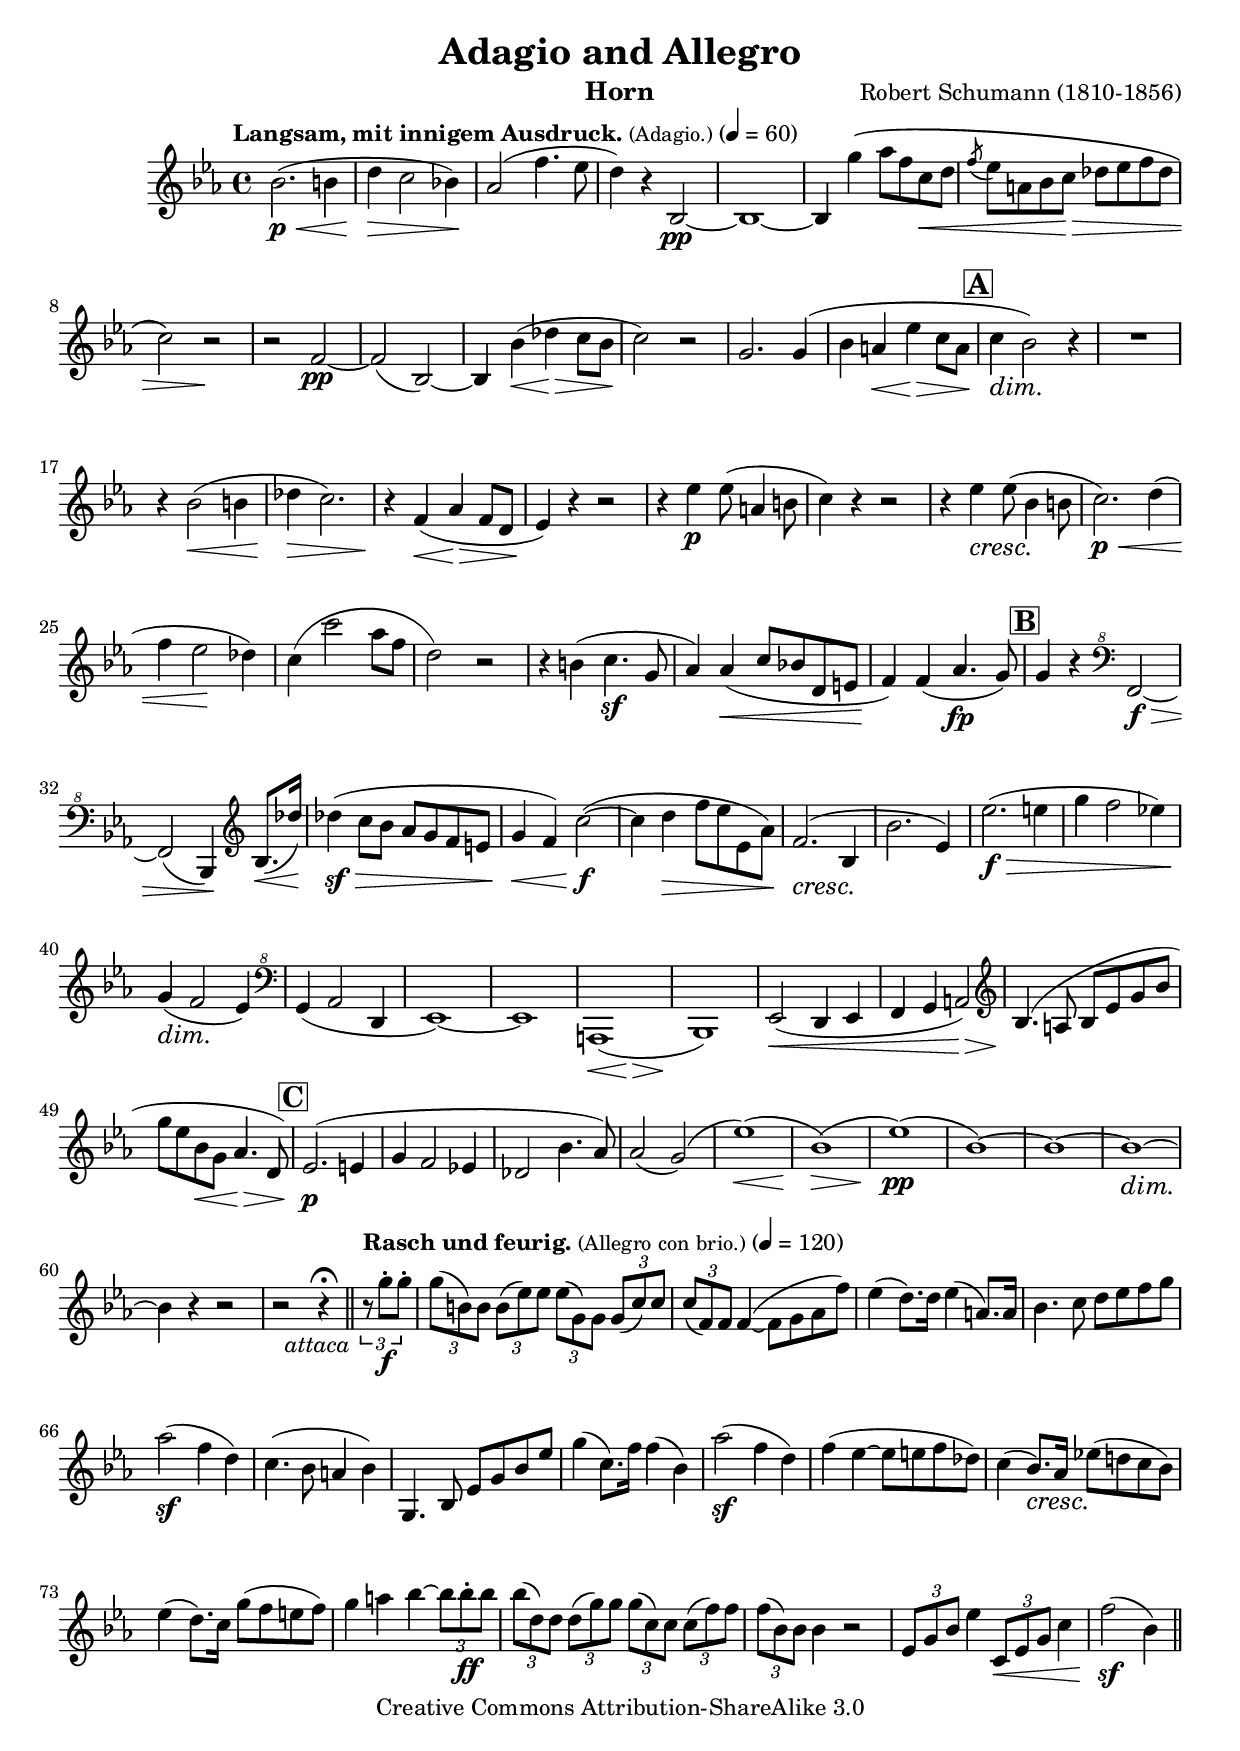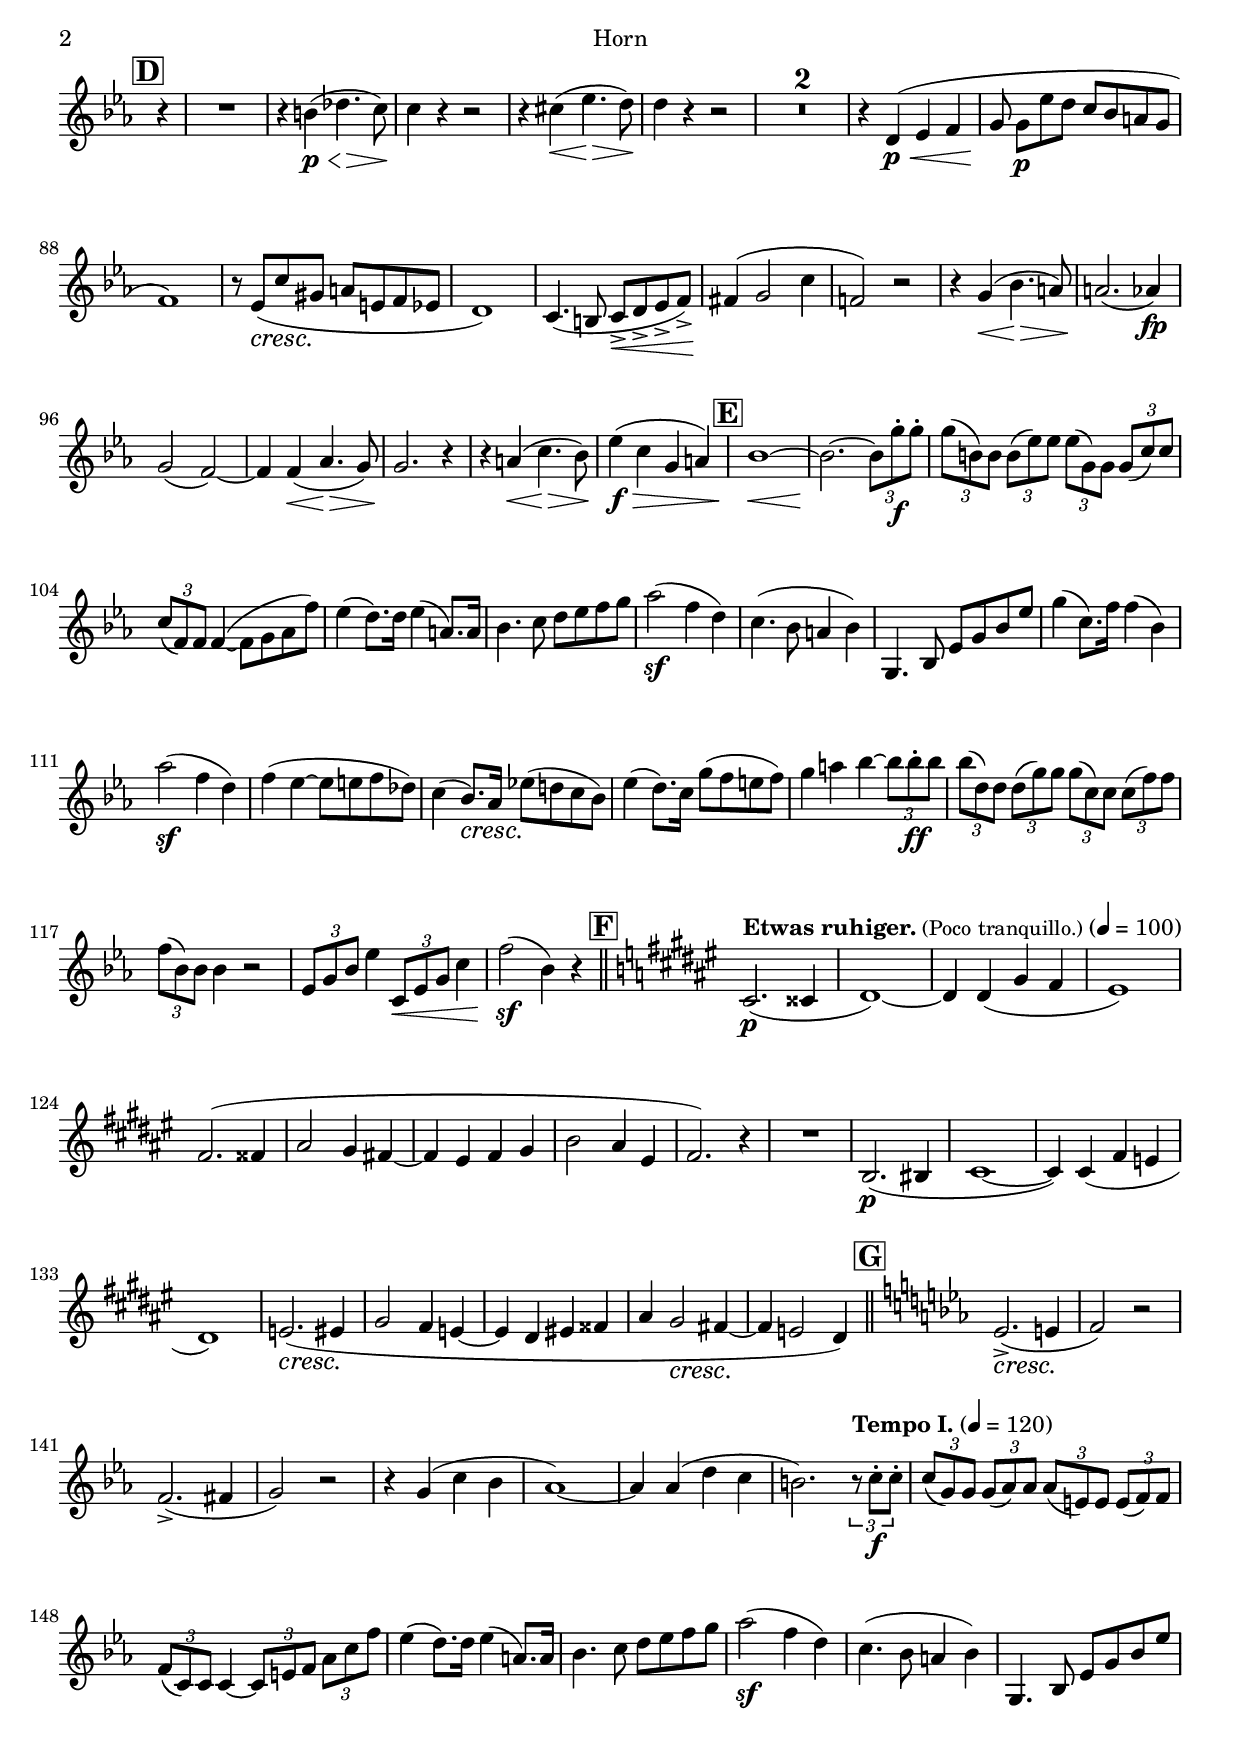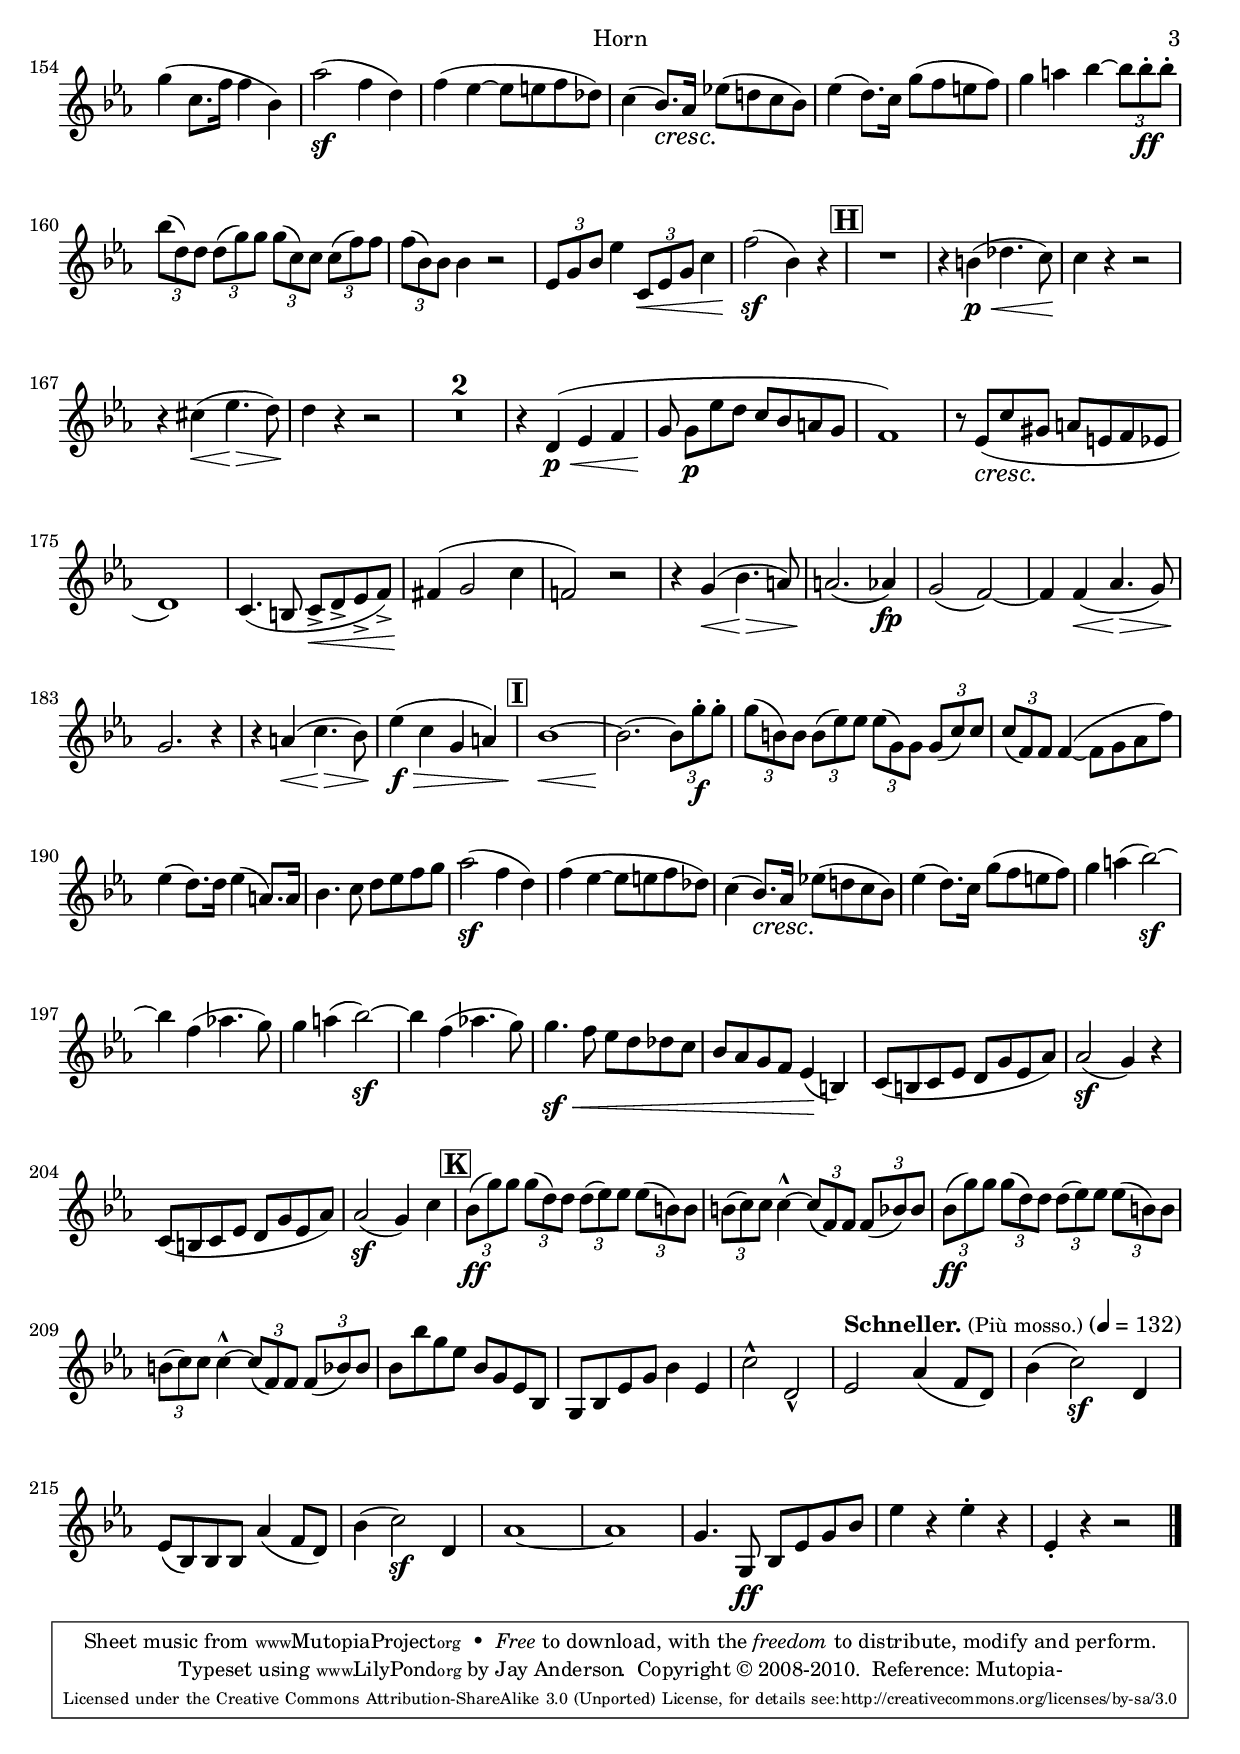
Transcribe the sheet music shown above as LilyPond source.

\version "2.13.19"

\version "2.13.19"

pMoltoLegatoMarkup = \markup {\dynamic p \normal-text \italic {molto legato}}
pMoltoLegato = #(make-dynamic-script pMoltoLegatoMarkup)

slashedGrace = #(define-music-function (parser location music) (ly:music?)
#{
  \override Stem #'stroke-style = #"grace"
  \grace $music
  \revert Stem #'stroke-style
#})

stop =
#(define-music-function (parser location music) (ly:music?)
  (set! (ly:music-property music 'tweaks)
        (acons 'before-line-breaking
               (lambda (grob)
                 (let ((dots (ly:grob-object grob 'dot)))
                   (ly:grob-set-property! grob 'duration-log 2)
                   (and (ly:grob? dots)
                        (ly:grob-set-property! dots 'dot-count 0))))
               (ly:music-property music 'tweaks)))
  music)

tupletOff =
{
  \override TupletNumber #'transparent = ##t
  \override TupletBracket #'transparent = ##t
}

tupletOn =
{
  \revert TupletNumber #'transparent
  \revert TupletBracket #'transparent
}

crescTextCresc =
{
  \set crescendoText = \markup { \italic "cresc." }
  \set crescendoSpanner = #'text
  \override DynamicTextSpanner #'dash-period = #3.0
}

crescJustTextCresc =
{
  \set crescendoText = \markup { \italic "cresc." }
  \set crescendoSpanner = #'text
  \override DynamicTextSpanner #'dash-period = #-1.0
}

dimTextDim =
{
  \set decrescendoText = \markup { \italic "dim." }
  \set decrescendoSpanner = #'text
  \override DynamicTextSpanner #'dash-period = #3.0
}

dimJustTextDim =
{
  \set decrescendoText = \markup { \italic "dim." }
  \set decrescendoSpanner = #'text
  \override DynamicTextSpanner #'dash-period = #-1.0
}

boxMark = #(define-music-function (parser location markp) (string?)
#{
  \mark \markup { \box \bold $markp }
#})

outline =
{
  \tempo \markup {\bold {Langsam, mit innigem Ausdruck.} \normal-text \smaller {(Adagio.)}} 4=60
  s1*14 |

  \boxMark "A"
  s1*16 |

  \boxMark "B"
  s1*19 |

  \boxMark "C"
  s1*11 |
  s4*3 \bar "||"
  \once \override Score.RehearsalMark #'break-visibility = #begin-of-line-invisible
  \once \override Score.RehearsalMark #'direction = #DOWN
  \once \override Score.RehearsalMark #'font-size = 0
  \once \override Score.RehearsalMark #'self-alignment-X = #right
  \mark \markup {\italic attaca}

  \tempo \markup {\bold {Rasch und feurig.} \normal-text \smaller {(Allegro con brio.)}} 4=120
  s4 |
  s1*16 |
  s4*3 \bar "||"

  \boxMark "D"
  s4 |
  s1*22 |

  \boxMark "E"
  s1*19 | \bar "||"

  \boxMark "F"
  \tempo \markup {\bold {Etwas ruhiger.} \normal-text \smaller {(Poco tranquillo.)}} 4=100
  s1*19 | \bar "||"

  \boxMark "G"
  s1*7 |
  s4*3

  \tempo "Tempo I." 4=120
  s4 |
  s1*17 |

  \boxMark "H"
  s1*22 |

  \boxMark "I"
  s1*20 |

  \boxMark "K"
  s1*7 |

  \tempo \markup {\bold {Schneller.} \normal-text \smaller {(Più mosso.)}} 4=132
  s1*9 | \bar "|."
}

afterGraceFraction = #(cons 15 16)

\layout
{
  \context
  {
    \Score
    skipBars = ##t
    extraNatural = ##f
    \override PaperColumn #'keep-inside-line = ##t
    \override NonMusicalPaperColumn #'keep-inside-line = ##t
    autoAccidentals = #`(Staff ,(make-accidental-rule 'same-octave 0)
                               ,(make-accidental-rule 'any-octave 0)
                               ,(make-accidental-rule 'same-octave 1))
    markFormatter = #format-mark-numbers
    \override Beam #'breakable = ##t
    \override NoteCollision #'merge-differently-dotted = ##t
  }

  \context
  {
    \RemoveEmptyStaffContext
  }
}

\midi
{
  \context
  {
    \Voice
    \remove "Dynamic_performer"
  }
}

\paper
{
  ragged-right = ##f
  ragged-last = ##f
  ragged-bottom = ##f
  ragged-last-bottom = ##f
}

\version "2.13.19"

\version "2.13.19"

pMoltoLegatoMarkup = \markup {\dynamic p \normal-text \italic {molto legato}}
pMoltoLegato = #(make-dynamic-script pMoltoLegatoMarkup)

slashedGrace = #(define-music-function (parser location music) (ly:music?)
#{
  \override Stem #'stroke-style = #"grace"
  \grace $music
  \revert Stem #'stroke-style
#})

stop =
#(define-music-function (parser location music) (ly:music?)
  (set! (ly:music-property music 'tweaks)
        (acons 'before-line-breaking
               (lambda (grob)
                 (let ((dots (ly:grob-object grob 'dot)))
                   (ly:grob-set-property! grob 'duration-log 2)
                   (and (ly:grob? dots)
                        (ly:grob-set-property! dots 'dot-count 0))))
               (ly:music-property music 'tweaks)))
  music)

tupletOff =
{
  \override TupletNumber #'transparent = ##t
  \override TupletBracket #'transparent = ##t
}

tupletOn =
{
  \revert TupletNumber #'transparent
  \revert TupletBracket #'transparent
}

crescTextCresc =
{
  \set crescendoText = \markup { \italic "cresc." }
  \set crescendoSpanner = #'text
  \override DynamicTextSpanner #'dash-period = #3.0
}

crescJustTextCresc =
{
  \set crescendoText = \markup { \italic "cresc." }
  \set crescendoSpanner = #'text
  \override DynamicTextSpanner #'dash-period = #-1.0
}

dimTextDim =
{
  \set decrescendoText = \markup { \italic "dim." }
  \set decrescendoSpanner = #'text
  \override DynamicTextSpanner #'dash-period = #3.0
}

dimJustTextDim =
{
  \set decrescendoText = \markup { \italic "dim." }
  \set decrescendoSpanner = #'text
  \override DynamicTextSpanner #'dash-period = #-1.0
}

boxMark = #(define-music-function (parser location markp) (string?)
#{
  \mark \markup { \box \bold $markp }
#})

outline =
{
  \tempo \markup {\bold {Langsam, mit innigem Ausdruck.} \normal-text \smaller {(Adagio.)}} 4=60
  s1*14 |

  \boxMark "A"
  s1*16 |

  \boxMark "B"
  s1*19 |

  \boxMark "C"
  s1*11 |
  s4*3 \bar "||"
  \once \override Score.RehearsalMark #'break-visibility = #begin-of-line-invisible
  \once \override Score.RehearsalMark #'direction = #DOWN
  \once \override Score.RehearsalMark #'font-size = 0
  \once \override Score.RehearsalMark #'self-alignment-X = #right
  \mark \markup {\italic attaca}

  \tempo \markup {\bold {Rasch und feurig.} \normal-text \smaller {(Allegro con brio.)}} 4=120
  s4 |
  s1*16 |
  s4*3 \bar "||"

  \boxMark "D"
  s4 |
  s1*22 |

  \boxMark "E"
  s1*19 | \bar "||"

  \boxMark "F"
  \tempo \markup {\bold {Etwas ruhiger.} \normal-text \smaller {(Poco tranquillo.)}} 4=100
  s1*19 | \bar "||"

  \boxMark "G"
  s1*7 |
  s4*3

  \tempo "Tempo I." 4=120
  s4 |
  s1*17 |

  \boxMark "H"
  s1*22 |

  \boxMark "I"
  s1*20 |

  \boxMark "K"
  s1*7 |

  \tempo \markup {\bold {Schneller.} \normal-text \smaller {(Più mosso.)}} 4=132
  s1*9 | \bar "|."
}

afterGraceFraction = #(cons 15 16)

\layout
{
  \context
  {
    \Score
    skipBars = ##t
    extraNatural = ##f
    \override PaperColumn #'keep-inside-line = ##t
    \override NonMusicalPaperColumn #'keep-inside-line = ##t
    autoAccidentals = #`(Staff ,(make-accidental-rule 'same-octave 0)
                               ,(make-accidental-rule 'any-octave 0)
                               ,(make-accidental-rule 'same-octave 1))
    markFormatter = #format-mark-numbers
    \override Beam #'breakable = ##t
    \override NoteCollision #'merge-differently-dotted = ##t
  }

  \context
  {
    \RemoveEmptyStaffContext
  }
}

\midi
{
  \context
  {
    \Voice
    \remove "Dynamic_performer"
  }
}

\paper
{
  ragged-right = ##f
  ragged-last = ##f
  ragged-bottom = ##f
  ragged-last-bottom = ##f
}


horn = \relative c''
{
  \transposition f
  \key ees \major
  bes2.(\p\< b4 |
  d\> c2 bes4)\! |
  aes2( f'4. ees8 |
  d4) r bes,2~\pp |
  bes1~ |
  bes4 g''4\( aes8 f c\< d |
  \acciaccatura f8 ees a, bes c\> des ees f des |
  c2\) r\! |
  r f,~\pp |
  f( bes,~) |
  bes4 bes'(\< des\> c8 bes |
  c2)\! r |
  g2. g4( |
  bes a\<\< ees'\> c8 a |

  %A
  \dimJustTextDim
  c4\> bes2) r4\! |
  R1 |
  r4 bes2(\< b4 |
  \dimHairpin
  des\> c2.) |
  r4\! f,(\< aes\> f8 d |
  ees4)\! r r2 |
  r4 ees'4\p ees8( a,4 b8 |
  c4) r r2 |
  \crescJustTextCresc
  r4 ees4\< ees8( bes4 b8 |
  \crescHairpin
  c2.)\p\< d4( |
  f ees2\! des4) |
  c4( c'2 aes8 f |
  d2) r |
  r4 b( c4.\sf g8 |
  aes4) aes(\< c8 bes d, e |
  f4)\! f( aes4.\fp g8) |

  %B
  g4 r \clef "bass^8" f,2~\f\> |
  f( bes,4)\! \clef treble bes'8.(\< des'16) |
  des4(\sf\> c8 bes aes g f e |
  g4\< f) c'2~(\f |
  c4 d\> f8 ees ees, aes) |
  \crescJustTextCresc
  f2.(\< bes,4 |
  bes'2. ees,4)\! |
  ees'2.(\f\> e4 |
  g f2 ees4) |
  \dimJustTextDim
  g,4(\> f2 ees4)\! |
  \clef "bass^8"
  g,4( aes2 d,4 |
  ees1~) |
  ees |
  \crescHairpin
  \dimHairpin
  <<
    {
      \override Hairpin #'minimum-length = #4
      s4\< s s\> s s1*0\!
      \revert Hairpin #'minimum-length
    }
    a,1(
  >> |
  bes1) |
  ees2(\< d4 ees |
  f g a2\>) s1*0\! |
  \clef treble
  bes4.( a8 bes ees g bes |
  g' ees bes\< g aes4.\> d,8) |

  %C
  ees2.(\p e4 |
  g f2 ees4 |
  des2 bes'4. aes8) |
  aes2( g)( |
  ees'1)(\< |
  bes)(\> |
  ees)(\pp |
  bes~) |
  bes~ |
  \dimJustTextDim
  bes~\> |
  bes4\! r r2 |
  r2 r4\fermata

  %Allegro
  %TODO: Make sure these noBreaks don't mess up the piano score.
  \times 2/3 {r8 g'-.\f g-.} | \noBreak
  \times 2/3 {g( b,) b} \times 2/3 {b( ees) ees} \times 2/3 {ees( g,) g} \times 2/3 {g( c) c} |
  \times 2/3 {c( f,) f} f4~( f8 g aes f') |
  ees4( d8.) d16 ees4( a,8.) a16 |
  bes4. c8 d ees f g |
  aes2(\sf f4 d) |
  c4.( bes8 a4 bes) |
  g,4. bes8 ees g bes ees |
  g4( c,8.) f16 f4( bes,) |
  aes'2(\sf f4 d) |
  f4( ees~ ees8 e f des) |
  \crescJustTextCresc
  c4( bes8.)\< aes16 ees'8( d c bes) |
  ees4( d8.) c16 g'8( f e f) |
  g4 a bes4~ \times 2/3 {bes8 bes-.\ff bes} |
  \times 2/3 {bes( d,) d} \times 2/3 {d( g) g} \times 2/3 {g( c,) c} \times 2/3 {c( f) f} |
  \times 2/3 {f( bes,) bes} bes4 r2 |
  \crescHairpin
  \times 2/3 {ees,8 g bes} ees4 \times 2/3 {c,8\< ees g} c4 |
  f2(\sf bes,4)

  %D
  r4 |
  R1 |
  \dimHairpin
  r4 b(\p\< des4.\> c8) |
  c4\! r r2 |
  r4 cis(\< ees4.\> d8) |
  d4\! r r2 |
  R1*2 |
  r4 d,(\p\< ees f |
  g8\! g[(\p ees' d] c bes a g |
  f1) |
  \crescJustTextCresc
  r8 ees(\< c' gis a e f ees |
  d1)\! |
  \crescHairpin
  c4.( b8 c->\< d-> ees-> f->) |
  fis4(\! g2 c4( |
  f,2) r |
  r4 g(\< bes4.\> a8) s1*0\! |
  a2.( aes4)\fp |
  g2( f~) |
  f4 f(\< aes4.\> g8) s1*0\! |
  g2. r4 |
  r a(\< c4.\> bes8) s1*0\! |
  ees4(\f\> c g a) |

  %E
  bes1~\< |
  bes2.~\! \times 2/3 {bes8 g'-.\f g-.} |
  \times 2/3 {g( b,) b} \times 2/3 {b( ees) ees} \times 2/3 {ees( g,) g} \times 2/3 {g( c) c} |
  \times 2/3 {c( f,) f} f4~( f8 g aes f') |
  ees4( d8.) d16 ees4( a,8.) a16 |
  bes4. c8 d ees f g |
  aes2(\sf f4 d) |
  c4.( bes8 a4 bes) |
  g,4. bes8 ees g bes ees |
  g4( c,8.) f16 f4( bes,) |
  aes'2(\sf f4 d) |
  f4( ees~ ees8 e f des) |
  \crescJustTextCresc
  c4( bes8.)\< aes16 ees'8( d c bes) |
  ees4( d8.) c16 g'8( f e f) |
  g4 a bes4~ \times 2/3 {bes8 bes-.\ff bes} |
  \times 2/3 {bes( d,) d} \times 2/3 {d( g) g} \times 2/3 {g( c,) c} \times 2/3 {c( f) f} |
  \times 2/3 {f( bes,) bes} bes4 r2 |
  \crescHairpin
  \times 2/3 {ees,8 g bes} ees4 \times 2/3 {c,8\< ees g} c4 |
  f2(\sf bes,4) r4 |

  %F
  \key fis \major
  %TODO: Make sure these noBreaks don't mess up the piano score.
  cis,2.(\p cisis4 | \noBreak
  dis1~) | \noBreak
  dis4 dis( gis fis |
  eis1) |
  \crescJustTextCresc
  fis2.( fisis4 |
  ais2\! gis4 fis~ |
  fis eis fis gis |
  b2 ais4 eis |
  fis2.)\! r4 |
  R1 |
  b,2.(\p bis4 |
  cis1~ |
  cis4) cis( fis e |
  dis1) |
  e2.(\< eis4 |
  gis2 fis4 e~ |
  e dis eis fisis |
  ais gis2\< fis4~ |
  fis e2 dis4) |

  %G
  \key ees \major
  ees2.(->\< e4 |
  f2) r |
  f2.(-> fis4 |
  g2) r |
  r4 g( c bes |
  aes1~) |
  aes4 aes( d c |
  b2.)

  %Tempo I
  \times 2/3 {r8 c-.\f c-.} |
  \times 2/3 {c( g) g} \times 2/3 {g( aes) aes} \times 2/3 {aes( e) e} \times 2/3 {e( f) f} |
  \times 2/3 {f( c) c} c4~ \times 2/3 {c8 e f} \times 2/3 {aes c f} |
  ees4( d8.) d16 ees4( a,8.) a16 |
  bes4. c8 d ees f g |
  aes2(\sf f4 d) |
  c4.( bes8 a4 bes) |
  g,4. bes8 ees g bes ees |
  g4( c,8. f16 f4( bes,4) |
  aes'2(\sf f4 d) |
  f( ees~ ees8 e f des) |
  c4( bes8.)\< aes16 ees'8( d c bes) |
  ees4( d8.) c16 g'8( f e f) |
  g4 a bes~ \times 2/3 {bes8 bes-.\ff bes-.} |
  \times 2/3 {bes( d,) d} \times 2/3 {d( g) g} \times 2/3 {g( c,) c} \times 2/3 {c( f) f} |
  \times 2/3 {f( bes,) bes} bes4 r2 |
  \crescHairpin
  \times 2/3 {ees,8 g bes} ees4 \times 2/3 {c,8\< ees g} c4 |
  f2(\sf bes,4) r |

  %H
  R1 |
  r4 b(\p\< des4. c8) |
  c4\! r r2 |
  r4 cis(\< ees4.\> d8) |
  d4\! r r2 |
  R1*2 |
  r4 d,(\p\< ees f |
  g8\! g[(\p ees' d] c bes a g |
  f1) |
  \crescJustTextCresc
  r8 ees(\< c' gis a e f ees |
  d1)\! |
  \crescHairpin
  c4.( b8 c->\< d-> ees-> f->) |
  fis4(\! g2 c4( |
  f,2) r |
  r4 g(\< bes4.\> a8) s1*0\! |
  a2.( aes4)\fp |
  g2( f~) |
  f4 f(\< aes4.\> g8) s1*0\! |
  g2. r4 |
  r a(\< c4.\> bes8) s1*0\! |
  ees4(\f\> c g a) |

  %I
  bes1~\< |
  bes2.~\! \times 2/3 {bes8 g'-.\f g-.} |
  \times 2/3 {g( b,) b} \times 2/3 {b( ees) ees} \times 2/3 {ees( g,) g} \times 2/3 {g( c) c} |
  \times 2/3 {c( f,) f} f4~( f8 g aes f') |
  ees4( d8.) d16 ees4( a,8.) a16 |
  bes4. c8 d ees f g |
  aes2(\sf f4 d) |
  f( ees~ ees8 e f des) |
  \crescJustTextCresc
  c4( bes8.)\< aes16 ees'8( d c bes) |
  ees4( d8.) c16 g'8( f e f) |
  \repeat unfold 2
  {
    g4 a( bes2~)\sf |
    bes4 f( aes4. g8) |
  }
  \crescHairpin
  g4.\sf\< f8 ees d des c |
  bes aes g f ees4(\! b) |
  c8( b c ees d g ees aes) |
  aes2(\sf g4) r |
  c,8( b c ees d g ees aes) |
  aes2(\sf g4) c |

  %K
  s1*0\ff
  \repeat unfold 2
  {
    \times 2/3 {bes8(\ff g') g} \times 2/3 {g8( d) d} \times 2/3 {d8( ees) ees} \times 2/3 {ees8( b) b} |
    \times 2/3 {b( c) c} c4~-^ \times 2/3 {c8( f,) f} \times 2/3 {f( bes) bes} |
  }
  bes8 bes' g ees bes g ees bes |
  g bes ees g bes4 ees, |
  c'2-^ d,-^ |

  %piu mosso
  %TODO: Make sure these noBreaks don't mess up the piano score.
  ees aes4( f8 d) | \noBreak
  bes'4( c2)\sf d,4 |
  ees8( bes) bes bes aes'4( f8 d) |
  bes'4( c2)\sf d,4 |
  aes'1~ |
  aes |
  g4. g,8\ff bes ees g bes |
  ees4 r ees-. r |
  ees,-. r r2 |
}


instrument = "Horn"

\version "2.13.19"

\header
{
  title = "Adagio and Allegro"
  composer = "Robert Schumann (1810-1856)"
  instrument = \instrument

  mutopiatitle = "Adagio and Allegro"
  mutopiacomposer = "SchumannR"
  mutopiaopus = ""
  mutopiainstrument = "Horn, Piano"
  date = ""
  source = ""
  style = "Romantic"
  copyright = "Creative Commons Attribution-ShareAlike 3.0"
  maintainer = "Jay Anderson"
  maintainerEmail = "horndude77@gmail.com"
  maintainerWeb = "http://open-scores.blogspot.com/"
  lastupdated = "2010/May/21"
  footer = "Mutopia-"
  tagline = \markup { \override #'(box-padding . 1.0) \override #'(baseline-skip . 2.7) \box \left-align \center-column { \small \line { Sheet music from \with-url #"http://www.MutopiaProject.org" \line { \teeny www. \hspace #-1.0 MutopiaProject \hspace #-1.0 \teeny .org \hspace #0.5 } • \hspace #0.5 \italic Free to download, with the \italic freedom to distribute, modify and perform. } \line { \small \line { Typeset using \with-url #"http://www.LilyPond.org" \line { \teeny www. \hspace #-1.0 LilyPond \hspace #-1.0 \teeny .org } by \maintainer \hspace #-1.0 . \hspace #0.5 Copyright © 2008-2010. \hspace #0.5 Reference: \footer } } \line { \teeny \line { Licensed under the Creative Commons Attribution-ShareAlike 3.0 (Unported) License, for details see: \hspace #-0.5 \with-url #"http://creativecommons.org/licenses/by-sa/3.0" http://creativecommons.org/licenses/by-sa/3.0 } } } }
}

\score
{
  \new Staff
  {
    << \horn \outline >>
  }
}


